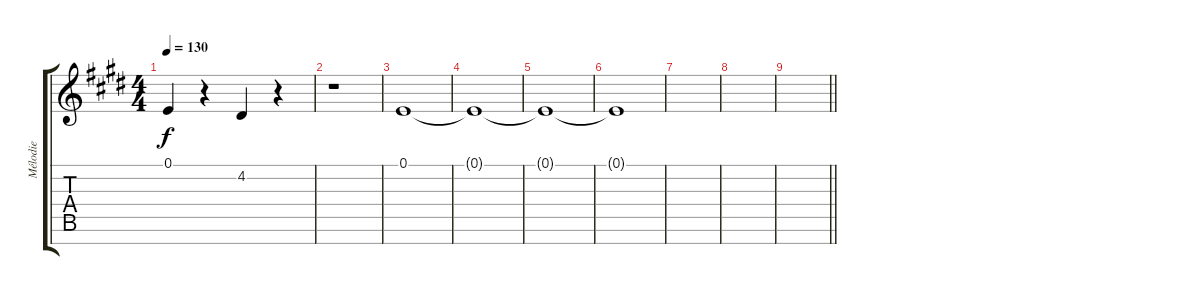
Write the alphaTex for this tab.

\track ("Mélodie" "Mélodie") {instrument pad1newage}
\staff {score tabs}
\tuning (E4 B3 G3 D3 A2 E2 B1) {hide}
\ts (4 4)
\tempo 130
\clef g2
\ks e
0.1.4{dy f} r.4 4.2.4 r.4 |
r.1 |
0.1.1{volume 0} |
0.1{t}.1 |
0.1{t}.1 |
0.1{t}.1 |
|
|
\barLineRight lightlight
